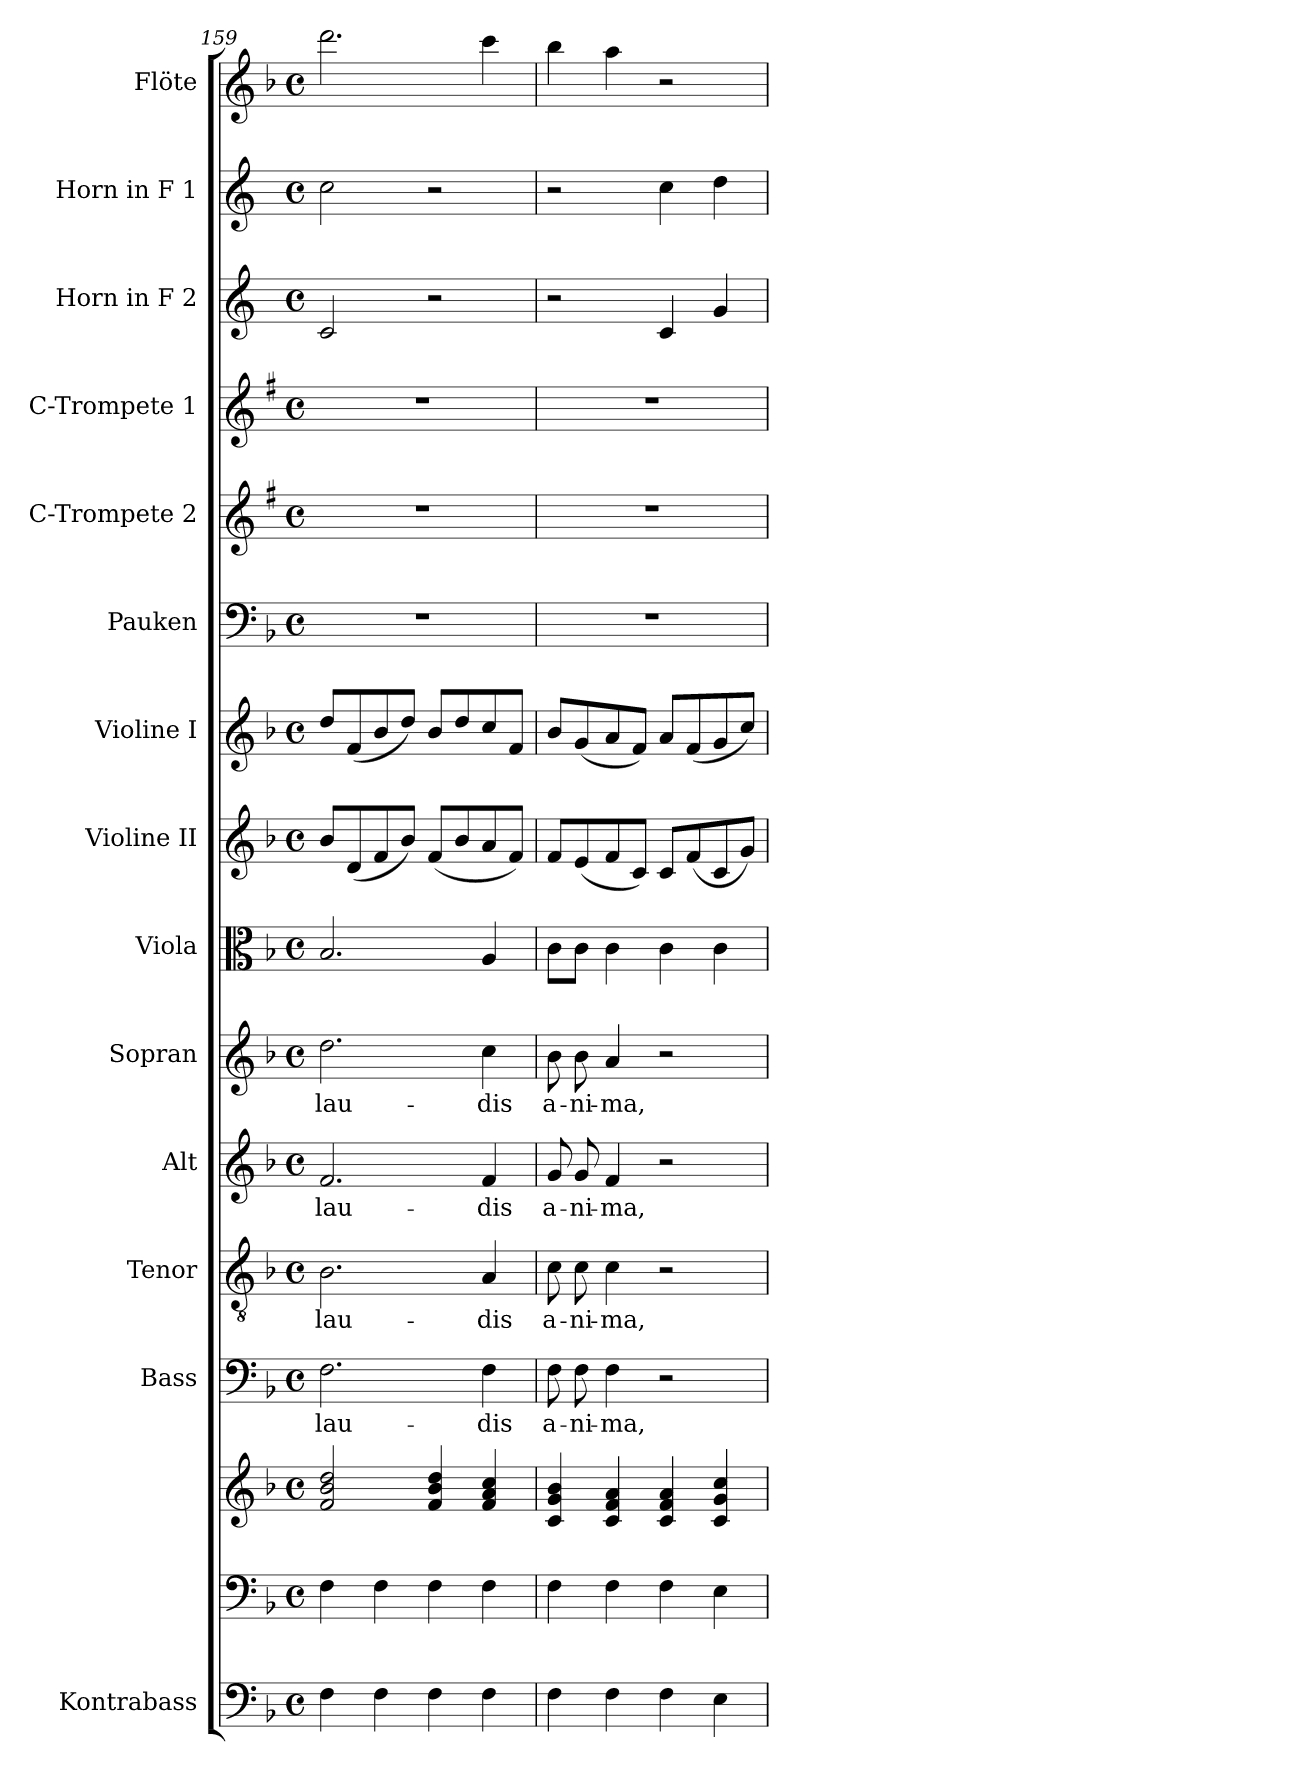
**kern	**kern	**kern	**kern	**text	**kern	**text	**kern	**text	**kern	**text	**kern	**kern	**kern	**kern	**kern	**kern	**kern	**kern	**kern
*part15	*part14	*part14	*part13	*part13	*part12	*part12	*part11	*part11	*part10	*part10	*part9	*part8	*part7	*part6	*part5	*part4	*part3	*part2	*part1
*staff16	*staff15	*staff14	*staff13	*staff13	*staff12	*staff12	*staff11	*staff11	*staff10	*staff10	*staff9	*staff8	*staff7	*staff6	*staff5	*staff4	*staff3	*staff2	*staff1
*I"Kontrabass	*	*	*I"Bass	*	*I"Tenor	*	*I"Alt	*	*I"Sopran	*	*I"Viola	*I"Violine II	*I"Violine I	*I"Pauken	*I"C-Trompete 2	*I"C-Trompete 1	*I"Horn in F 2	*I"Horn in F 1	*I"Flöte
*I'Kb.	*	*	*I'B.	*	*I'T.	*	*I'A.	*	*I'S.	*	*I'Vla.	*I'Vl. II	*I'Vl. I	*I'Pk.	*I'C Trp. 2	*I'C Trp. 1	*	*	*I'Fl.
*clefF4	*clefF4	*clefG2	*clefF4	*	*clefGv2	*	*clefG2	*	*clefG2	*	*clefC3	*clefG2	*clefG2	*clefF4	*clefG2	*clefG2	*clefG2	*clefG2	*clefG2
*ITrd7c12	*	*	*	*	*	*	*	*	*	*	*	*	*	*	*ITrd1c2	*ITrd1c2	*ITrd4c7	*ITrd4c7	*
*k[b-]	*k[b-]	*k[b-]	*k[b-]	*	*k[b-]	*	*k[b-]	*	*k[b-]	*	*k[b-]	*k[b-]	*k[b-]	*k[b-]	*k[b-]	*k[b-]	*k[b-]	*k[b-]	*k[b-]
*F:	*F:	*F:	*F:	*	*F:	*	*F:	*	*F:	*	*F:	*F:	*F:	*F:	*F:	*F:	*F:	*F:	*F:
*M4/4	*M4/4	*M4/4	*M4/4	*	*M4/4	*	*M4/4	*	*M4/4	*	*M4/4	*M4/4	*M4/4	*M4/4	*M4/4	*M4/4	*M4/4	*M4/4	*M4/4
*met(c)	*met(c)	*met(c)	*met(c)	*	*met(c)	*	*met(c)	*	*met(c)	*	*met(c)	*met(c)	*met(c)	*met(c)	*met(c)	*met(c)	*met(c)	*met(c)	*met(c)
=159	=159	=159	=159	=159	=159	=159	=159	=159	=159	=159	=159	=159	=159	=159	=159	=159	=159	=159	=159
!	!	!	!	!LO:LY:b	!	!LO:LY:b	!	!LO:LY:b	!	!LO:LY:b	!	!	!	!	!	!	!	!	!
4FF\	4F\	2f/ 2b-/ 2dd/	2.F\	lau-	2.B-\	lau-	2.f/	lau-	2.dd\	lau-	2.B-/	8b-/L	8dd/L	1r	1r	1r	2F/	2f\	2.ddd\
.	.	.	.	.	.	.	.	.	.	.	.	(<8d/	(<8f/	.	.	.	.	.	.
4FF\	4F\	.	.	.	.	.	.	.	.	.	.	8f/	8b-/	.	.	.	.	.	.
.	.	.	.	.	.	.	.	.	.	.	.	8b-/J)	8dd/J)	.	.	.	.	.	.
4FF\	4F\	4f/ 4b-/ 4dd/	.	.	.	.	.	.	.	.	.	(<8f/L	8b-/L	.	.	.	2r	2r	.
.	.	.	.	.	.	.	.	.	.	.	.	8b-/	8dd/	.	.	.	.	.	.
!	!	!	!	!LO:LY:b	!	!LO:LY:b	!	!LO:LY:b	!	!LO:LY:b	!	!	!	!	!	!	!	!	!
4FF\	4F\	4f/ 4a/ 4cc/	4F\	-dis	4A/	-dis	4f/	-dis	4cc\	-dis	4A/	8a/	8cc/	.	.	.	.	.	4ccc\
.	.	.	.	.	.	.	.	.	.	.	.	8f/J)	8f/J	.	.	.	.	.	.
=160	=160	=160	=160	=160	=160	=160	=160	=160	=160	=160	=160	=160	=160	=160	=160	=160	=160	=160	=160
!	!	!	!	!LO:LY:b	!	!LO:LY:b	!	!LO:LY:b	!	!LO:LY:b	!	!	!	!	!	!	!	!	!
4FF\	4F\	4c/ 4g/ 4b-/	8F\	a-	8c\	a-	8g/	a-	8b-\	a-	8c\L	8f/L	8b-/L	1r	1r	1r	2r	2r	4bb-\
!	!	!	!	!LO:LY:b	!	!LO:LY:b	!	!LO:LY:b	!	!LO:LY:b	!	!	!	!	!	!	!	!	!
.	.	.	8F\	-ni-	8c\	-ni-	8g/	-ni-	8b-\	-ni-	8c\J	(<8e/	(<8g/	.	.	.	.	.	.
!	!	!	!	!LO:LY:b	!	!LO:LY:b	!	!LO:LY:b	!	!LO:LY:b	!	!	!	!	!	!	!	!	!
4FF\	4F\	4c/ 4f/ 4a/	4F\	-ma,	4c\	-ma,	4f/	-ma,	4a/	-ma,	4c\	8f/	8a/	.	.	.	.	.	4aa\
.	.	.	.	.	.	.	.	.	.	.	.	8c/J)	8f/J)	.	.	.	.	.	.
4FF\	4F\	4c/ 4f/ 4a/	2r	.	2r	.	2r	.	2r	.	4c\	8c/L	8a/L	.	.	.	4F/	4f\	2r
.	.	.	.	.	.	.	.	.	.	.	.	(<8f/	(<8f/	.	.	.	.	.	.
4EE\	4E\	4c/ 4g/ 4cc/	.	.	.	.	.	.	.	.	4c\	8c/	8g/	.	.	.	4c/	4g\	.
.	.	.	.	.	.	.	.	.	.	.	.	8g/J)	8cc/J)	.	.	.	.	.	.
=	=	=	=	=	=	=	=	=	=	=	=	=	=	=	=	=	=	=	=
*-	*-	*-	*-	*-	*-	*-	*-	*-	*-	*-	*-	*-	*-	*-	*-	*-	*-	*-	*-
